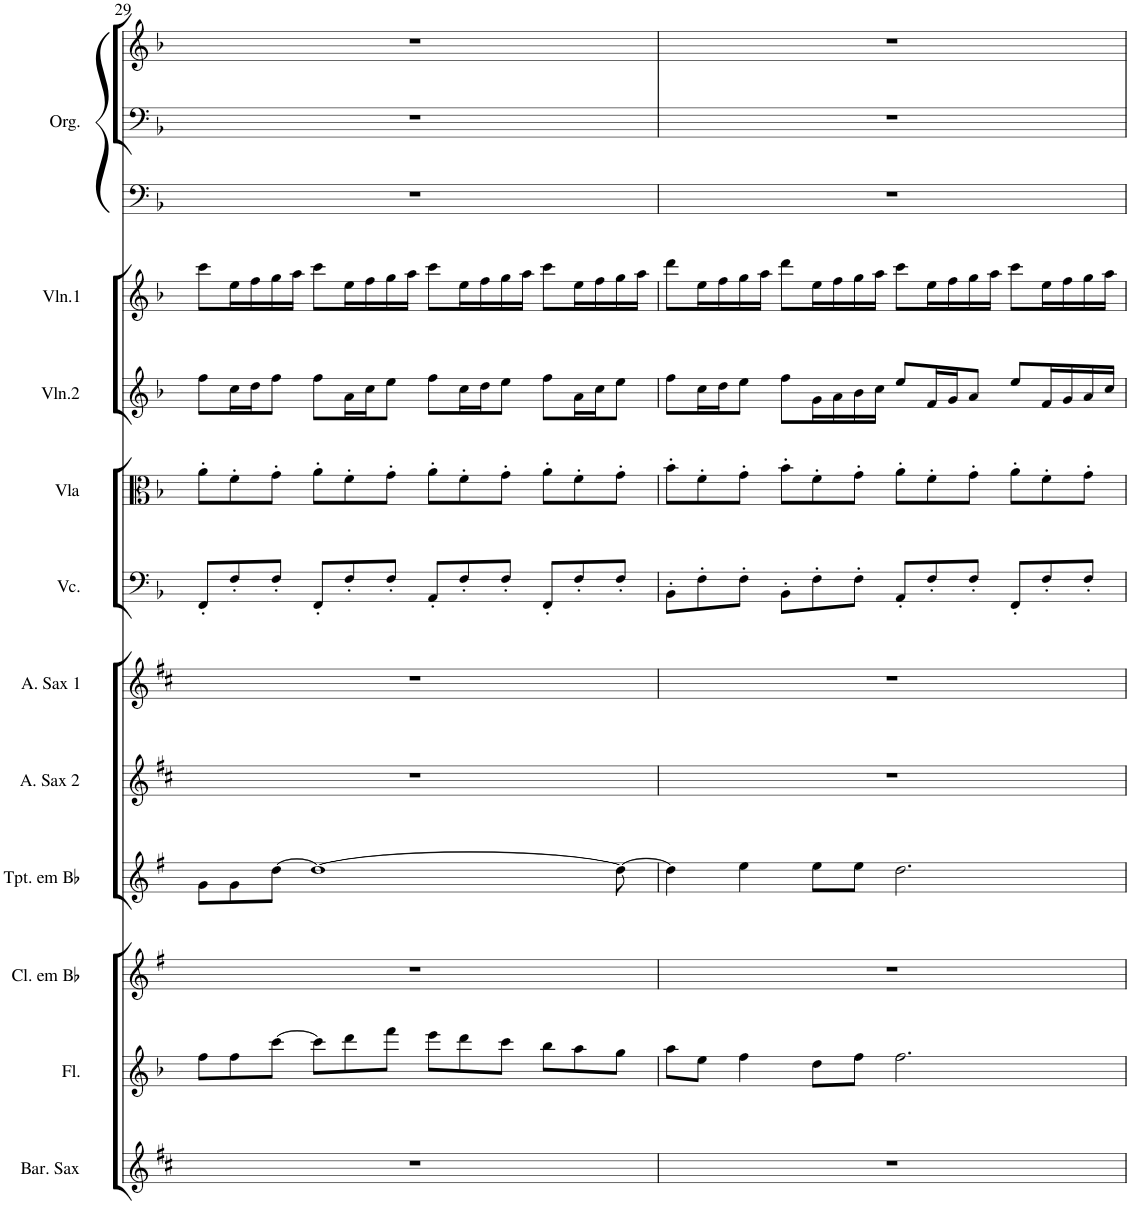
**kern	**kern	**kern	**kern	**kern	**kern	**kern	**kern	**kern	**kern	**kern	**kern	**kern
*part11	*part10	*part9	*part8	*part7	*part6	*part5	*part4	*part3	*part2	*part1	*part1	*part1
*staff13	*staff12	*staff11	*staff10	*staff9	*staff8	*staff7	*staff6	*staff5	*staff4	*staff3	*staff2	*staff1
*I"Saxofone Barítono	*I"Flauta Transversal	*I"Clarinete em Bb	*I"Trompete em Bb	*I"Saxofone Alto 2	*I"Saxofone Alto 1	*I"Violoncelo	*I"Viola	*I"Violino 2	*I"Violino 1	*I"Órgão	*	*
*	*I'Fl.	*I'Cl. em Bb	*I'Tpt. em Bb	*	*	*I'Vc.	*I'Vla	*I'Vln.2	*I'Vln.1	*	*	*
!!LO:PB:g=z
*clefG2	*clefG2	*clefG2	*clefG2	*clefG2	*clefG2	*clefF4	*clefC3	*clefG2	*clefG2	*clefF4	*clefF4	*clefG2
*Trd12c21	*	*Trd1c2	*Trd1c2	*Trd5c9	*Trd5c9	*	*	*	*	*	*	*
*k[f#c#]	*k[b-]	*k[f#]	*k[f#]	*k[f#c#]	*k[f#c#]	*k[b-]	*k[b-]	*k[b-]	*k[b-]	*k[b-]	*k[b-]	*k[b-]
*M12/8	*M12/8	*M12/8	*M12/8	*M12/8	*M12/8	*M12/8	*M12/8	*M12/8	*M12/8	*M12/8	*M12/8	*M12/8
=29	=29	=29	=29	=29	=29	=29	=29	=29	=29	=29	=29	=29
1.r	8ff\L	1.r	8g\L	1.r	1.r	8FF'/L	8a'\L	8ff\L	8ccc\L	1.r	1.r	1.r
.	8ff\	.	8g\	.	.	8F'/	8f'\	16cc\L	16ee\L	.	.	.
.	.	.	.	.	.	.	.	16dd\J	16ff\	.	.	.
.	[8ccc\J	.	[8dd\J	.	.	8F'/J	8g'\J	8ff\J	16gg\	.	.	.
.	.	.	.	.	.	.	.	.	16aa\JJ	.	.	.
.	8ccc\L]	.	1dd_	.	.	8FF'/L	8a'\L	8ff\L	8ccc\L	.	.	.
.	8ddd\	.	.	.	.	8F'/	8f'\	16a\L	16ee\L	.	.	.
.	.	.	.	.	.	.	.	16cc\J	16ff\	.	.	.
.	8fff\J	.	.	.	.	8F'/J	8g'\J	8ee\J	16gg\	.	.	.
.	.	.	.	.	.	.	.	.	16aa\JJ	.	.	.
.	8eee\L	.	.	.	.	8AA'/L	8a'\L	8ff\L	8ccc\L	.	.	.
.	8ddd\	.	.	.	.	8F'/	8f'\	16cc\L	16ee\L	.	.	.
.	.	.	.	.	.	.	.	16dd\J	16ff\	.	.	.
.	8ccc\J	.	.	.	.	8F'/J	8g'\J	8ee\J	16gg\	.	.	.
.	.	.	.	.	.	.	.	.	16aa\JJ	.	.	.
.	8bb-\L	.	.	.	.	8FF'/L	8a'\L	8ff\L	8ccc\L	.	.	.
.	8aa\	.	.	.	.	8F'/	8f'\	16a\L	16ee\L	.	.	.
.	.	.	.	.	.	.	.	16cc\J	16ff\	.	.	.
.	8gg\J	.	8dd\_	.	.	8F'/J	8g'\J	8ee\J	16gg\	.	.	.
.	.	.	.	.	.	.	.	.	16aa\JJ	.	.	.
=30	=30	=30	=30	=30	=30	=30	=30	=30	=30	=30	=30	=30
1.r	8aa\L	1.r	4dd\]	1.r	1.r	8BB-'\L	8b-'\L	8ff\L	8ddd\L	1.r	1.r	1.r
.	8ee\J	.	.	.	.	8F'\	8f'\	16cc\L	16ee\L	.	.	.
.	.	.	.	.	.	.	.	16dd\J	16ff\	.	.	.
.	4ff\	.	4ee\	.	.	8F'\J	8g'\J	8ee\J	16gg\	.	.	.
.	.	.	.	.	.	.	.	.	16aa\JJ	.	.	.
.	.	.	.	.	.	8BB-'\L	8b-'\L	8ff\L	8ddd\L	.	.	.
.	8dd\L	.	8ee\L	.	.	8F'\	8f'\	16g\L	16ee\L	.	.	.
.	.	.	.	.	.	.	.	16a\	16ff\	.	.	.
.	8ff\J	.	8ee\J	.	.	8F'\J	8g'\J	16b-\	16gg\	.	.	.
.	.	.	.	.	.	.	.	16cc\JJ	16aa\JJ	.	.	.
.	2.ff\	.	2.dd\	.	.	8AA'/L	8a'\L	8ee/L	8ccc\L	.	.	.
.	.	.	.	.	.	8F'/	8f'\	16f/L	16ee\L	.	.	.
.	.	.	.	.	.	.	.	16g/J	16ff\	.	.	.
.	.	.	.	.	.	8F'/J	8g'\J	8a/J	16gg\	.	.	.
.	.	.	.	.	.	.	.	.	16aa\JJ	.	.	.
.	.	.	.	.	.	8FF'/L	8a'\L	8ee/L	8ccc\L	.	.	.
.	.	.	.	.	.	8F'/	8f'\	16f/L	16ee\L	.	.	.
.	.	.	.	.	.	.	.	16g/	16ff\	.	.	.
.	.	.	.	.	.	8F'/J	8g'\J	16a/	16gg\	.	.	.
.	.	.	.	.	.	.	.	16cc/JJ	16aa\JJ	.	.	.
=	=	=	=	=	=	=	=	=	=	=	=	=
*-	*-	*-	*-	*-	*-	*-	*-	*-	*-	*-	*-	*-
